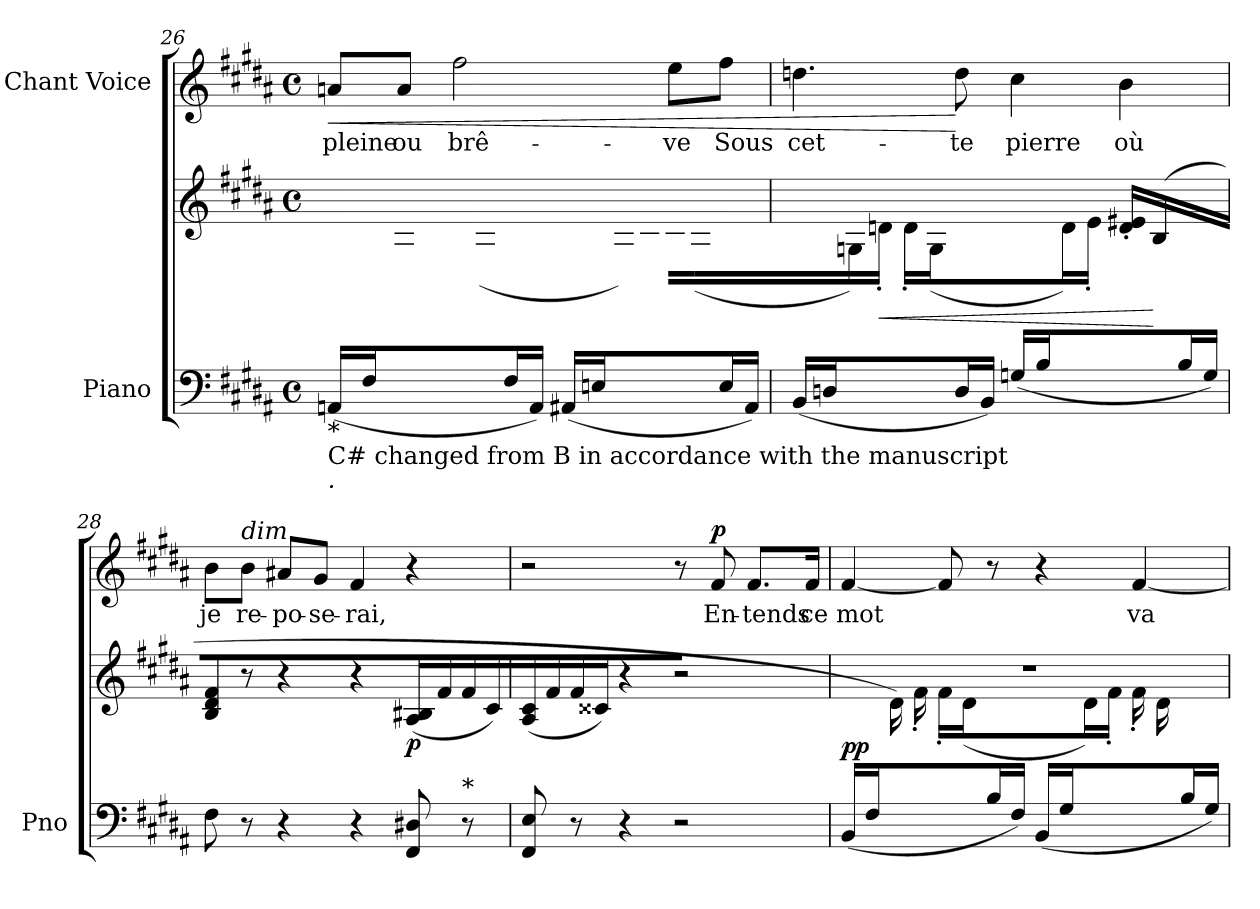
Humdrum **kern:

**kern	**kern	**dynam	**kern	**text	**dynam
*part2	*part2	*part2	*part1	*part1	*part1
*staff3	*staff2	*staff2/3	*staff1	*staff1	*staff1
*I"Piano	*	*	*I"Chant Voice	*	*
*I'Pno	*	*	*	*	*
!!LO:LB:g=z
*clefF4	*clefG2	*	*clefG2	*	*
*k[f#c#g#d#a#]	*k[f#c#g#d#a#]	*	*k[f#c#g#d#a#]	*	*
*M4/4	*M4/4	*	*M4/4	*	*
*met(c)	*met(c)	*	*met(c)	*	*
=26	=26	=26	=26	=26	=26
*	*^	*	*	*	*
!LO:TX:b:i:t=*	!	!	!	!	!	!
!LO:TX:b:t=C# changed from B in accordance with the manuscript	!	!	!	!	!	!
!LO:TX:b:i:t=.	!	!	!	!	!	!
!	!	!	!	!	!LO:LY:b	!LO:HP:b
(<16AAn/LL	1ryy	8ryy	.	8an/L	pleine	<
16F#/	.	.	.	.	.	.
!	!	!	!	!	!LO:LY:b	!
4ryy	.	16An\)	.	8a/J	ou	.
.	.	16dn'\JJ	.	.	.	.
!	!	!	!	!	!LO:LY:b	!
.	.	16d'\LL	.	2ff#\	brê-	.
.	.	(<16A\	.	.	.	.
16F#/	.	4ryy	.	.	.	.
16AA/JJ)	.	.	.	.	.	.
(<16AA#X/LL	.	.	.	.	.	.
16En/	.	.	.	.	.	.
4ryy	.	16Gn\)	.	.	.	.
.	.	16c#'\JJ	.	.	.	.
!	!	!	!	!	!LO:LY:b	!
.	.	16c#'\LL	.	8ee\L	-ve	.
.	.	(<16G\	.	.	.	.
!	!	!	!	!	!LO:LY:b	!
16E/	.	8ryy	.	8ff#\J	Sous	.
16AA#/JJ)	.	.	.	.	.	.
=27	=27	=27	=27	=27	=27	=27
!	!	!	!	!	!LO:LY:b	!
(<16BB/LL	1ryy	8ryy	.	4.ddn\	cet-	.
16Dn/	.	.	.	.	.	.
4ryy	.	16Gn\)	.	.	.	.
!	!	!	!LO:HP:b	!	!	!
.	.	16dn'\JJ	<	.	.	.
.	.	16d'\LL	.	.	.	.
.	.	(<16G\	.	.	.	.
!	!	!	!	!	!LO:LY:b	!
16D/	.	4ryy	.	8dd\	-te	[
16BB/JJ)	.	.	.	.	.	.
!	!	!	!	!	!LO:LY:b	!
(<16Gn/LL	.	.	.	4cc#\	pierre	.
16B/	.	.	.	.	.	.
4ryy	.	16d\)	.	.	.	.
.	.	16e'\JJ	.	.	.	.
!	!	!	!	!	!LO:LY:b	!
.	.	16d\' 16e#X\'LL	.	4b\	où	.
.	.	(<16B\	[	.	.	.
16B/	.	8ryy	.	.	.	.
16G/JJ)	.	.	.	.	.	.
*	*v	*v	*	*	*	*
=28	=28	=28	=28	=28	=28
!	!	!	!	!LO:LY:b	!
8F#\	8B/ 8d#/ 8f#/	.	8b\L	je	.
!	!	!	!LO:TX:a:i:t=dim.	!	!
!	!	!	!	!LO:LY:b	!
8r	8r	.	8b\J	re-	.
!	!	!	!	!LO:LY:b	!
4r	4r	.	8a#X/L	-po-	.
!	!	!	!	!LO:LY:b	!
.	.	.	8g#/J	-se-	.
!	!	!	!	!LO:LY:b	!
4r	4r	.	4f#/	-rai,	.
!	!	!LO:DY:b	!	!	!
8FF#/ 8D#X/	(<16A#/ 16B#X/LL	p	4r	.	.
.	16f#/	.	.	.	.
!LO:TX:a:t=*	!	!	!	!	!
8r	16f#/	.	.	.	.
.	16c#/JJ)	.	.	.	.
!!LO:PB:g=z
=29	=29	=29	=29	=29	=29
8FF#/ 8E/	(<16A#/ 16c#/LL	.	2r	.	.
.	16f#/	.	.	.	.
8r	16f#/	.	.	.	.
.	16c##X/JJ)	.	.	.	.
4r	4r	.	.	.	.
2r	2r	.	8r	.	.
!	!	!	!	!LO:LY:b	!LO:DY:a
.	.	.	8f#/	En-	p
!	!	!	!	!LO:LY:b	!
.	.	.	8.f#/L	-tends	.
!	!	!	!	!LO:LY:b	!
.	.	.	16f#/Jk	ce	.
=30	=30	=30	=30	=30	=30
*	*^	*	*	*	*
!	!	!	!LO:DY:a=2	!	!LO:LY:b	!
(<16BB/LL	1r	8ryy	pp	[4f#/	mot	.
16F#/	.	.	.	.	.	.
4ryy	.	16d#\)	.	.	.	.
.	.	16f#'\JJ	.	.	.	.
.	.	16f#'\LL	.	8f#/]	.	.
.	.	(<16d#\	.	.	.	.
16B/	.	4ryy	.	8r	.	.
16F#/JJ)	.	.	.	.	.	.
(<16BB/LL	.	.	.	4r	.	.
16G#/	.	.	.	.	.	.
4ryy	.	16d#\)	.	.	.	.
.	.	16f#'\JJ	.	.	.	.
!	!	!	!	!	!LO:LY:b	!
.	.	16f#'\LL	.	[4f#/	va-	.
.	.	(<16d#\	.	.	.	.
16B/	.	8ryy	.	.	.	.
16G#/JJ)	.	.	.	.	.	.
*	*v	*v	*	*	*	*
=	=	=	=	=	=
*-	*-	*-	*-	*-	*-
